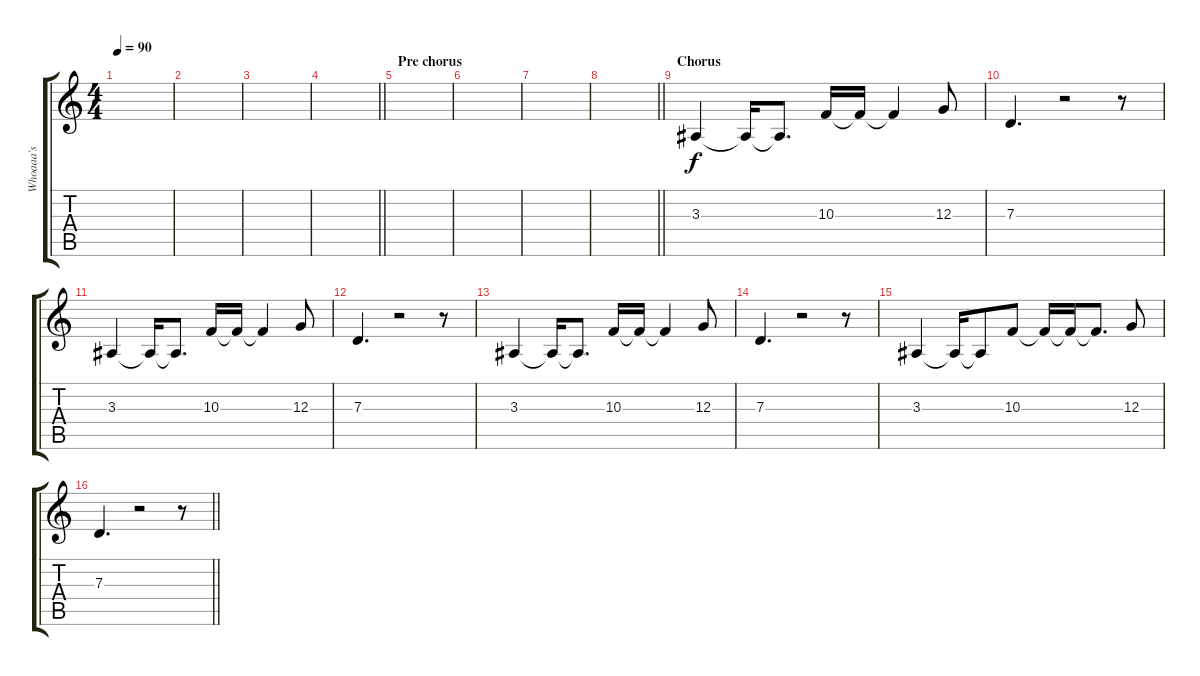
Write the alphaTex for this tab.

\track ("Whoaaa's" "Whoaaa's") {instrument choiraahs}
\staff {score tabs}
\tuning (E4 B3 G3 D3 A2 E2) {hide}
\ts (4 4)
\tempo 90
\clef g2
\ks c
|
|
|
\barLineRight lightlight
|
\section ("" "Pre chorus")
|
|
|
\barLineRight lightlight
|
\section ("" "Chorus")
3.3.4 3.3{t}.16 3.3{t}.8{d} 10.3.16 10.3{t}.16 10.3{t}.4 12.3.8 |
7.3.4{d} r.2 r.8 |
3.3.4 3.3{t}.16 3.3{t}.8{d} 10.3.16 10.3{t}.16 10.3{t}.4 12.3.8 |
7.3.4{d} r.2 r.8 |
3.3.4 3.3{t}.16 3.3{t}.8{d} 10.3.16 10.3{t}.16 10.3{t}.4 12.3.8 |
7.3.4{d} r.2 r.8 |
3.3.4 3.3{t}.16 3.3{t}.8 10.3.8 10.3{t}.16 10.3{t}.16 10.3{t}.8{d} 12.3.8 |
\barLineRight lightlight
7.3.4{d} r.2 r.8
